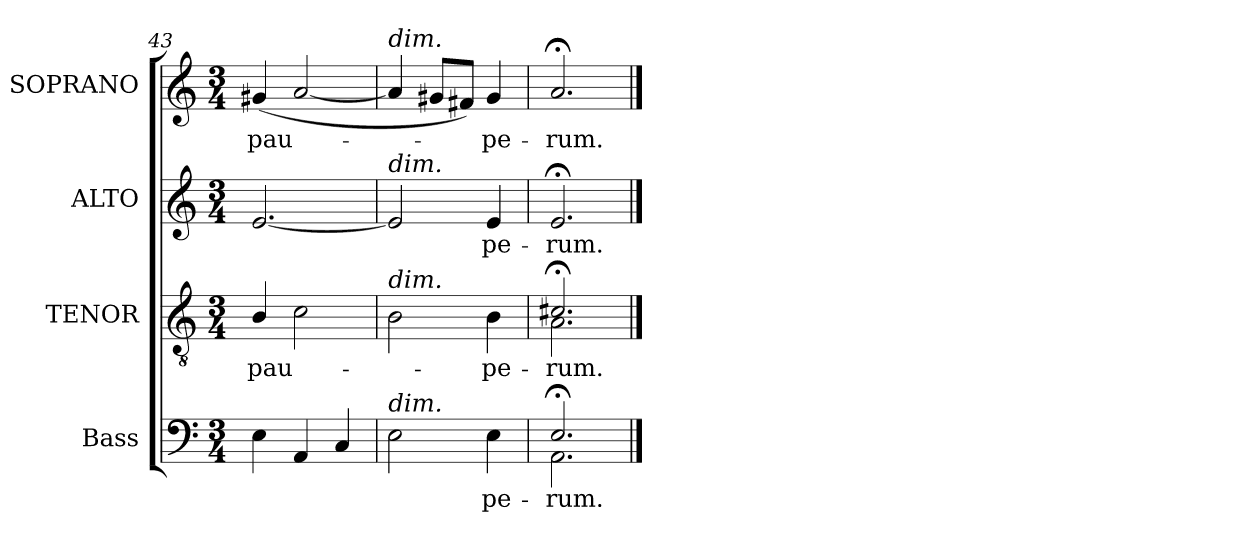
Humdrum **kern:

**kern	**text	**kern	**text	**kern	**text	**kern	**text
*part4	*part4	*part3	*part3	*part2	*part2	*part1	*part1
*staff4	*staff4	*staff3	*staff3	*staff2	*staff2	*staff1	*staff1
*I"Bass	*	*I"TENOR	*	*I"ALTO	*	*I"SOPRANO	*
*I'B.	*	*I'T.	*	*I'A.	*	*I'S.	*
*clefF4	*	*clefGv2	*	*clefG2	*	*clefG2	*
*	*	*ITrd7c12	*	*	*	*	*
*k[]	*	*k[]	*	*k[]	*	*k[]	*
*a:	*	*a:	*	*a:	*	*a:	*
*M3/4	*	*M3/4	*	*M3/4	*	*M3/4	*
=43	=43	=43	=43	=43	=43	=43	=43
!	!	!	!LO:LY:b:color=#000000	!	!	!	!
!	!	!	!	!	!	!	!LO:LY:b:color=#000000
4Ei\	.	4BBi/	pau-	[2.ei/	.	(4g#Xi/	pau-
4AAi/	.	2Ci\	.	.	.	[2ai/	.
4Ci/	.	.	.	.	.	.	.
=44	=44	=44	=44	=44	=44	=44	=44
!	!	!	!	!	!	!LO:TX:a:i:t=dim.	!
!	!	!	!	!LO:TX:a:i:t=dim.	!	!	!
!	!	!LO:TX:a:i:t=dim.	!	!	!	!	!
!LO:TX:a:i:t=dim.	!	!	!	!	!	!	!
2Ei\	.	2BBi\	.	2ei/]	.	4ai/]	.
.	.	.	.	.	.	8g#Xi/L	.
.	.	.	.	.	.	8f#Xi/J)	.
!	!LO:LY:b:color=#000000	!	!	!	!	!	!
!	!	!	!LO:LY:b:color=#000000	!	!	!	!
!	!	!	!	!	!LO:LY:b:color=#000000	!	!
!	!	!	!	!	!	!	!LO:LY:b:color=#000000
4Ei\	-pe-	4BBi\	-pe-	4ei/	-pe-	4g#i/	-pe-
=45	=45	=45	=45	=45	=45	=45	=45
!	!LO:LY:b:color=#000000	!	!	!	!	!	!
*^	*	*	*	*	*	*	*
!	!	!	!	!LO:LY:b:color=#000000	!	!	!	!
*	*	*	*^	*	*	*	*	*
!	!	!	!	!	!	!	!LO:LY:b:color=#000000	!	!
!	!	!	!	!	!	!	!	!	!LO:LY:b:color=#000000
2.E;i/	2.AAi\	-rum.	2.C#X;i/	2.AAi\	-rum.	2.e;i/	-rum.	2.a;i/	-rum.
*v	*v	*	*	*	*	*	*	*	*
*	*	*v	*v	*	*	*	*	*
==	==	==	==	==	==	==	==
*-	*-	*-	*-	*-	*-	*-	*-
